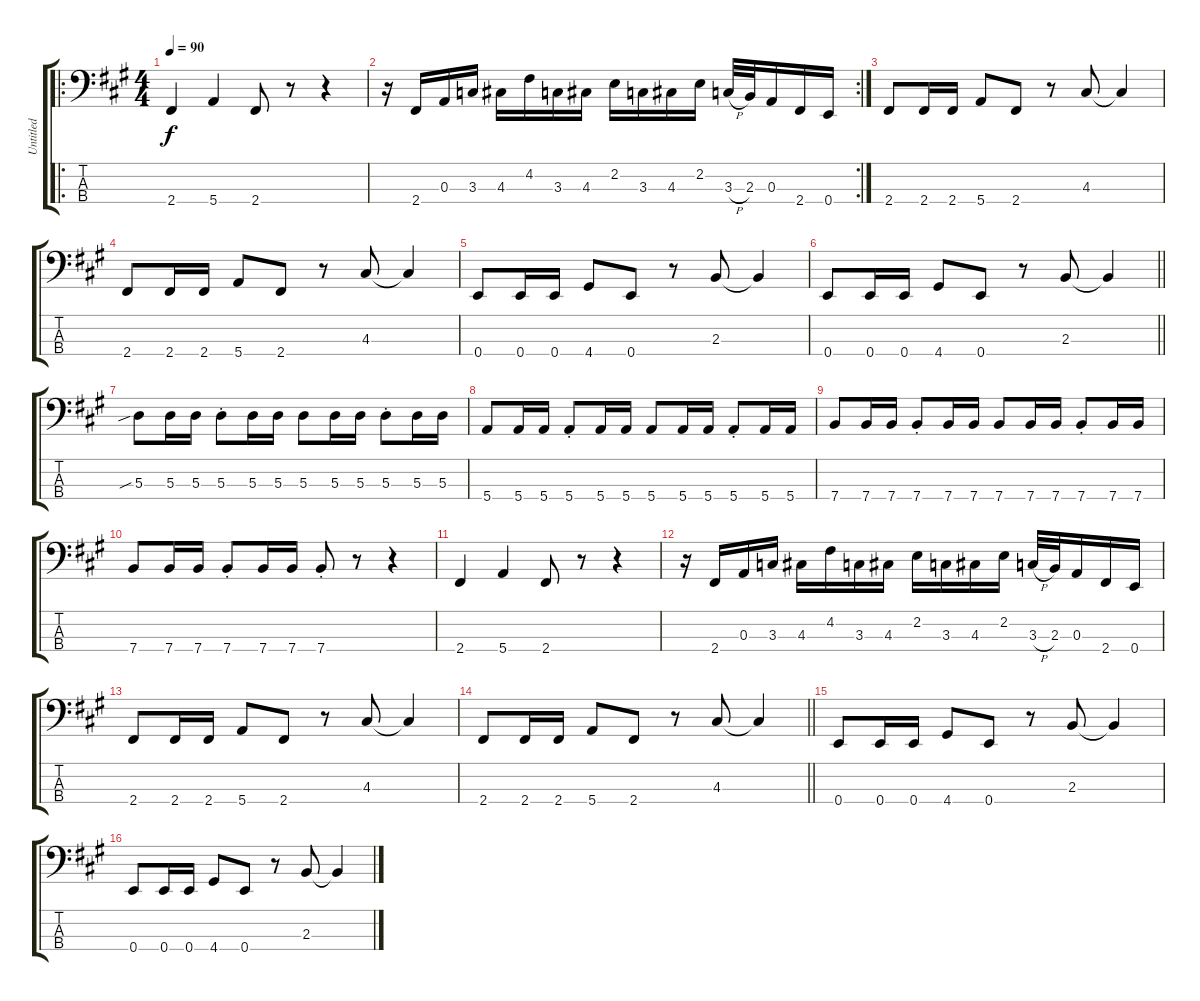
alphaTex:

\track ("Untitled" "Untitled") {instrument electricbasspick}
\staff {score tabs}
\tuning (G2 D2 A1 E1) {hide}
\ro
\ts (4 4)
\tempo 90
\clef f4
\ks a
2.4.4{dy f instrument electricbasspick} 5.4.4 2.4.8 r.8 r.4 |
\rc 2
r.16 2.4.16 0.3.16 3.3.16 4.3.16 4.2.16 3.3.16 4.3.16 2.2.16 3.3.16 4.3.16 2.2.16 3.3{h}.32 2.3.32 0.3.16 2.4.16 0.4.16 |
2.4.8 2.4.16 2.4.16 5.4.8 2.4.8 r.8 4.3.8 4.3{t}.4 |
2.4.8 2.4.16 2.4.16 5.4.8 2.4.8 r.8 4.3.8 4.3{t}.4 |
0.4.8 0.4.16 0.4.16 4.4.8 0.4.8 r.8 2.3.8 2.3{t}.4 |
\barLineRight lightlight
0.4.8 0.4.16 0.4.16 4.4.8 0.4.8 r.8 2.3.8 2.3{t}.4 |
5.3{sib}.8 5.3.16 5.3.16 5.3{st}.8 5.3.16 5.3.16 5.3.8 5.3.16 5.3.16 5.3{st}.8 5.3.16 5.3.16 |
5.4.8 5.4.16 5.4.16 5.4{st}.8 5.4.16 5.4.16 5.4.8 5.4.16 5.4.16 5.4{st}.8 5.4.16 5.4.16 |
7.4.8 7.4.16 7.4.16 7.4{st}.8 7.4.16 7.4.16 7.4.8 7.4.16 7.4.16 7.4{st}.8 7.4.16 7.4.16 |
7.4.8 7.4.16 7.4.16 7.4{st}.8 7.4.16 7.4.16 7.4{st}.8 r.8 r.4 |
2.4.4 5.4.4 2.4.8 r.8 r.4 |
r.16 2.4.16 0.3.16 3.3.16 4.3.16 4.2.16 3.3.16 4.3.16 2.2.16 3.3.16 4.3.16 2.2.16 3.3{h}.32 2.3.32 0.3.16 2.4.16 0.4.16 |
2.4.8 2.4.16 2.4.16 5.4.8 2.4.8 r.8 4.3.8 4.3{t}.4 |
\barLineRight lightlight
2.4.8 2.4.16 2.4.16 5.4.8 2.4.8 r.8 4.3.8 4.3{t}.4 |
0.4.8 0.4.16 0.4.16 4.4.8 0.4.8 r.8 2.3.8 2.3{t}.4 |
0.4.8 0.4.16 0.4.16 4.4.8 0.4.8 r.8 2.3.8 2.3{t}.4
